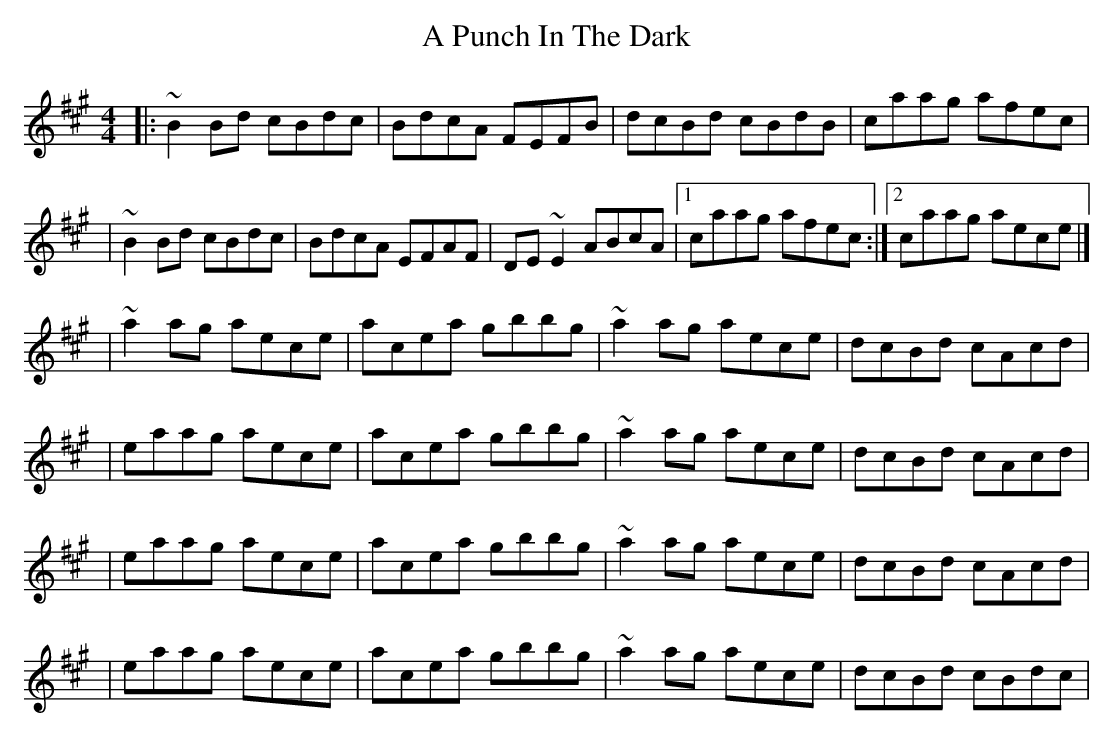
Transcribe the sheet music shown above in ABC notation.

X:1
T:A Punch In The Dark
M:4/4
L:1/8
K:Bdor
|:~B2Bd cBdc|BdcA FEFB|dcBd cBdB|caag afec|
|~B2Bd cBdc|BdcA EFAF|DE~E2 ABcA|1 caag afec:|2 caag aece|]
|~a2ag aece|acea gbbg|~a2ag aece|dcBd cAcd|
|eaag aece|acea gbbg|~a2ag aece|dcBd cAcd|
|eaag aece|acea gbbg|~a2ag aece|dcBd cAcd|
|eaag aece|acea gbbg|~a2ag aece|dcBd cBdc|
